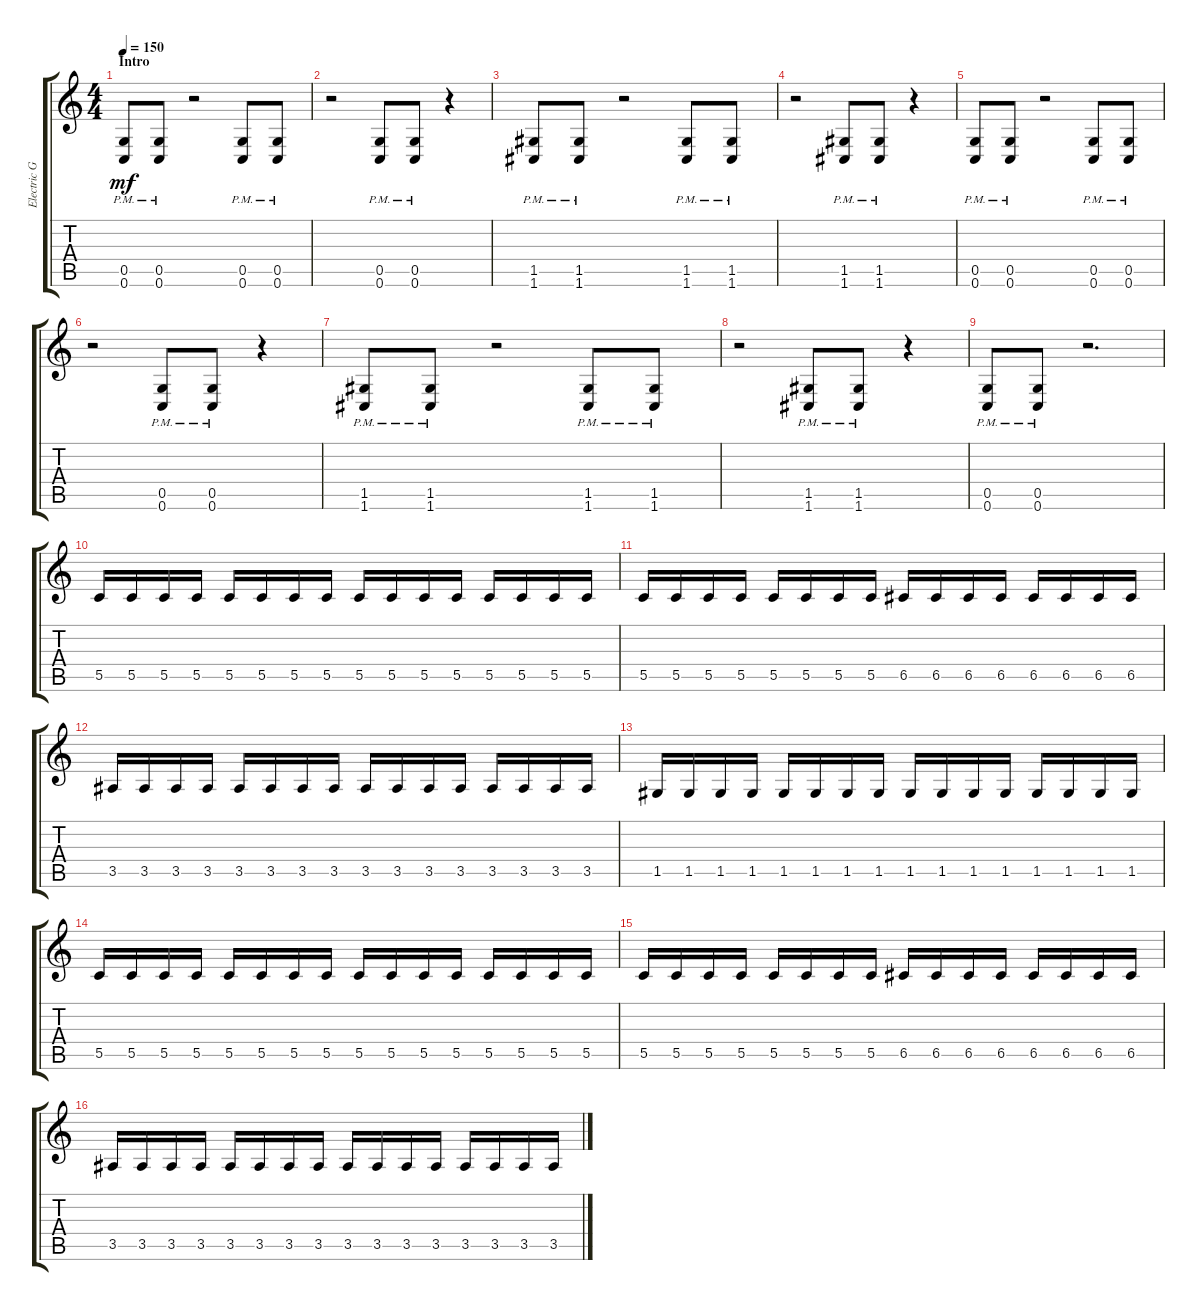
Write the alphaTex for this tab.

\track ("Electric Guitar" "Electric G") {instrument distortionguitar}
\staff {score tabs}
\tuning (D4 A3 F3 C3 G2 C2) {hide}
\ts (4 4)
\section ("" "Intro")
\tempo 150
\clef g2
\ks c
(0.5{pm} 0.6{pm}).8{dy mf instrument distortionguitar} (0.5{pm} 0.6{pm}).8 r.2 (0.5{pm} 0.6{pm}).8 (0.5{pm} 0.6{pm}).8 |
r.2 (0.5{pm} 0.6{pm}).8 (0.5{pm} 0.6{pm}).8 r.4 |
(1.5 1.6{pm}).8 (1.5{pm} 1.6{pm}).8 r.2 (1.5{pm} 1.6{pm}).8 (1.5{pm} 1.6{pm}).8 |
r.2 (1.5{pm} 1.6{pm}).8 (1.5{pm} 1.6{pm}).8 r.4 |
(0.5{pm} 0.6{pm}).8 (0.5{pm} 0.6{pm}).8 r.2 (0.5{pm} 0.6{pm}).8 (0.5{pm} 0.6{pm}).8 |
r.2 (0.5{pm} 0.6{pm}).8 (0.5{pm} 0.6{pm}).8 r.4 |
(1.5 1.6{pm}).8 (1.5{pm} 1.6{pm}).8 r.2 (1.5{pm} 1.6{pm}).8 (1.5{pm} 1.6{pm}).8 |
r.2 (1.5{pm} 1.6{pm}).8 (1.5{pm} 1.6{pm}).8 r.4 |
(0.5{pm} 0.6{pm}).8 (0.5{pm} 0.6{pm}).8 r.2{d} |
5.5.16 5.5.16 5.5.16 5.5.16 5.5.16 5.5.16 5.5.16 5.5.16 5.5.16 5.5.16 5.5.16 5.5.16 5.5.16 5.5.16 5.5.16 5.5.16 |
5.5.16 5.5.16 5.5.16 5.5.16 5.5.16 5.5.16 5.5.16 5.5.16 6.5.16 6.5.16 6.5.16 6.5.16 6.5.16 6.5.16 6.5.16 6.5.16 |
3.5.16 3.5.16 3.5.16 3.5.16 3.5.16 3.5.16 3.5.16 3.5.16 3.5.16 3.5.16 3.5.16 3.5.16 3.5.16 3.5.16 3.5.16 3.5.16 |
1.5.16 1.5.16 1.5.16 1.5.16 1.5.16 1.5.16 1.5.16 1.5.16 1.5.16 1.5.16 1.5.16 1.5.16 1.5.16 1.5.16 1.5.16 1.5.16 |
5.5.16 5.5.16 5.5.16 5.5.16 5.5.16 5.5.16 5.5.16 5.5.16 5.5.16 5.5.16 5.5.16 5.5.16 5.5.16 5.5.16 5.5.16 5.5.16 |
5.5.16 5.5.16 5.5.16 5.5.16 5.5.16 5.5.16 5.5.16 5.5.16 6.5.16 6.5.16 6.5.16 6.5.16 6.5.16 6.5.16 6.5.16 6.5.16 |
3.5.16 3.5.16 3.5.16 3.5.16 3.5.16 3.5.16 3.5.16 3.5.16 3.5.16 3.5.16 3.5.16 3.5.16 3.5.16 3.5.16 3.5.16 3.5.16
